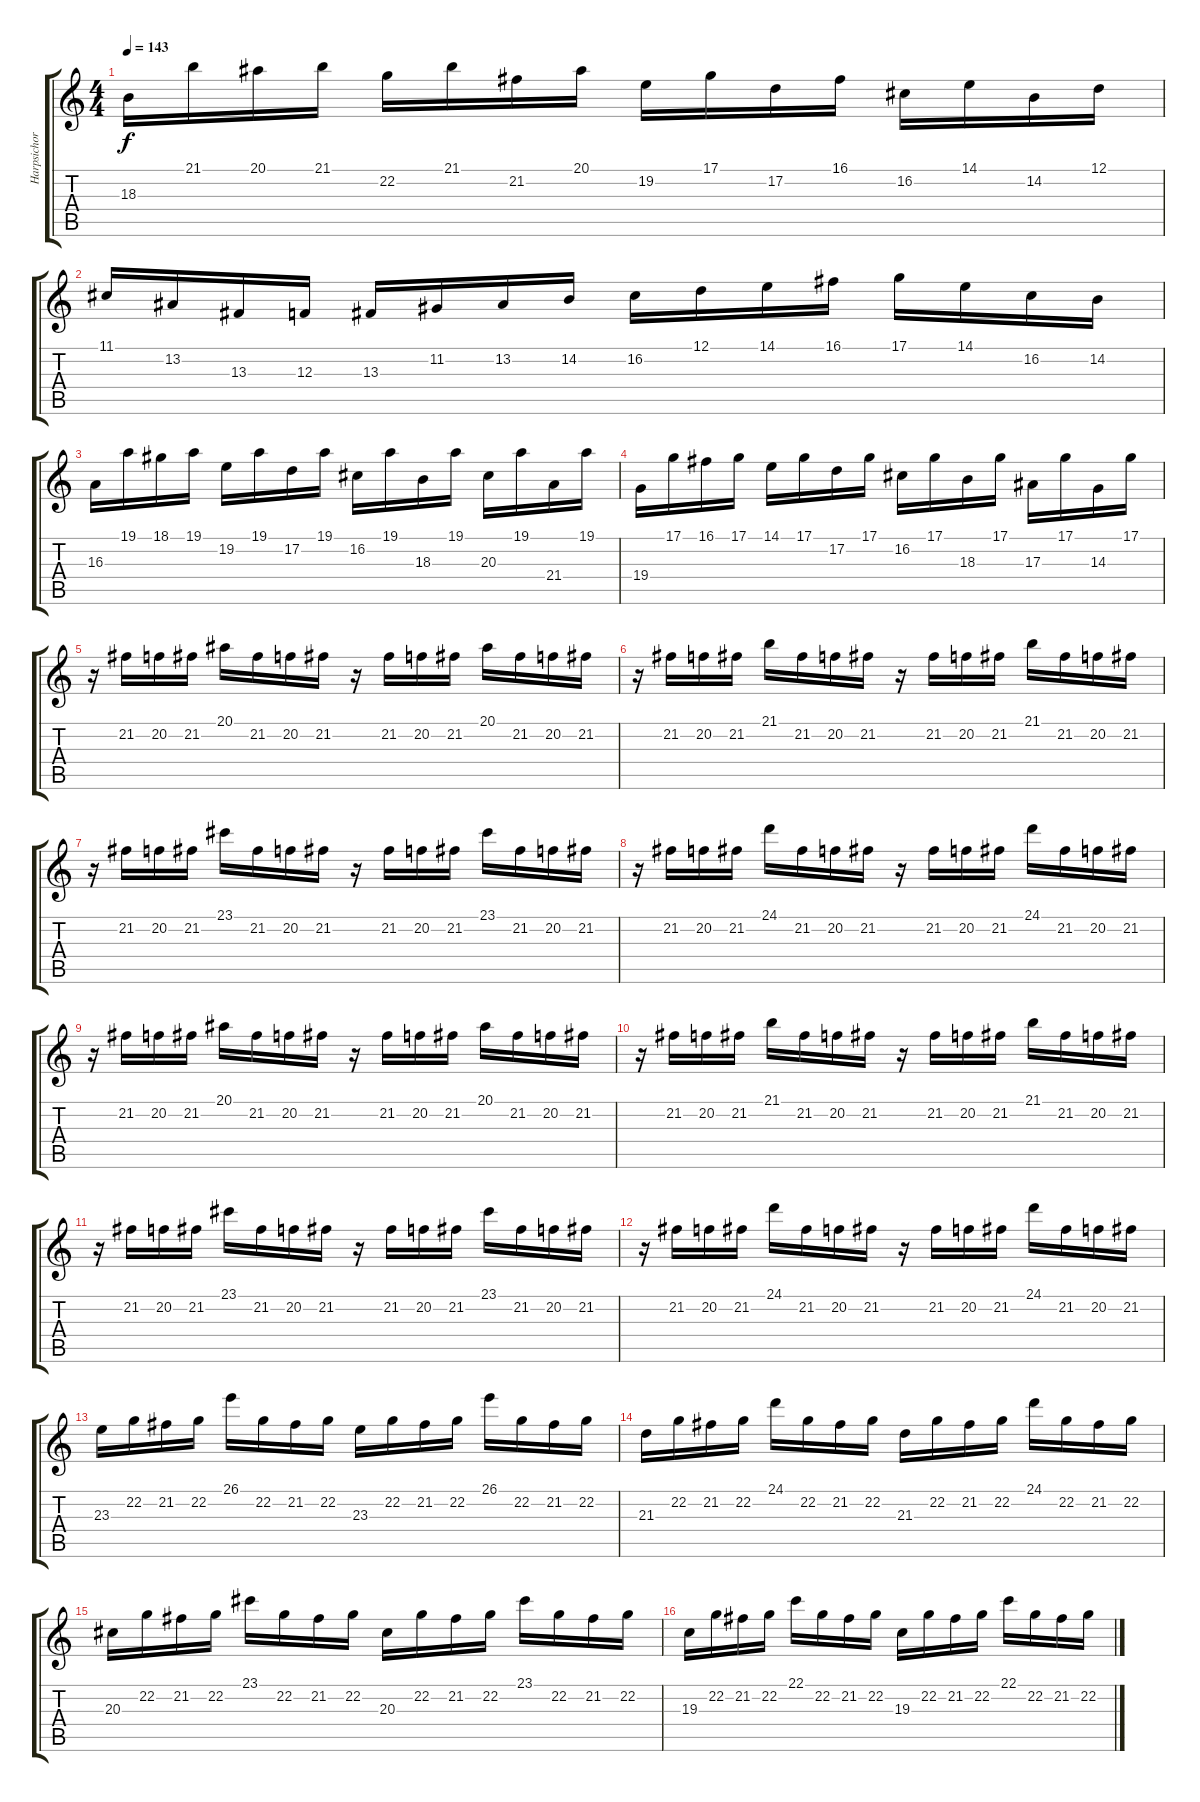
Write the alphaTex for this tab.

\track ("Harpsichord" "Harpsichor") {instrument harpsichord}
\staff {score tabs}
\tuning (D4 A3 F3 C3 G2 D2) {hide}
\ts (4 4)
\tempo 143
\clef g2
\ks c
18.3.16{dy f} 21.1.16 20.1.16 21.1.16 22.2.16 21.1.16 21.2.16 20.1.16 19.2.16 17.1.16 17.2.16 16.1.16 16.2.16 14.1.16 14.2.16 12.1.16 |
11.1.16 13.2.16 13.3.16 12.3.16 13.3.16 11.2.16 13.2.16 14.2.16 16.2.16 12.1.16 14.1.16 16.1.16 17.1.16 14.1.16 16.2.16 14.2.16 |
16.3.16 19.1.16 18.1.16 19.1.16 19.2.16 19.1.16 17.2.16 19.1.16 16.2.16 19.1.16 18.3.16 19.1.16 20.3.16 19.1.16 21.4.16 19.1.16 |
19.4.16 17.1.16 16.1.16 17.1.16 14.1.16 17.1.16 17.2.16 17.1.16 16.2.16 17.1.16 18.3.16 17.1.16 17.3.16 17.1.16 14.3.16 17.1.16 |
r.16 21.2.16 20.2.16 21.2.16 20.1.16 21.2.16 20.2.16 21.2.16 r.16 21.2.16 20.2.16 21.2.16 20.1.16 21.2.16 20.2.16 21.2.16 |
r.16 21.2.16 20.2.16 21.2.16 21.1.16 21.2.16 20.2.16 21.2.16 r.16 21.2.16 20.2.16 21.2.16 21.1.16 21.2.16 20.2.16 21.2.16 |
r.16 21.2.16 20.2.16 21.2.16 23.1.16 21.2.16 20.2.16 21.2.16 r.16 21.2.16 20.2.16 21.2.16 23.1.16 21.2.16 20.2.16 21.2.16 |
r.16 21.2.16 20.2.16 21.2.16 24.1.16 21.2.16 20.2.16 21.2.16 r.16 21.2.16 20.2.16 21.2.16 24.1.16 21.2.16 20.2.16 21.2.16 |
r.16 21.2.16 20.2.16 21.2.16 20.1.16 21.2.16 20.2.16 21.2.16 r.16 21.2.16 20.2.16 21.2.16 20.1.16 21.2.16 20.2.16 21.2.16 |
r.16 21.2.16 20.2.16 21.2.16 21.1.16 21.2.16 20.2.16 21.2.16 r.16 21.2.16 20.2.16 21.2.16 21.1.16 21.2.16 20.2.16 21.2.16 |
r.16 21.2.16 20.2.16 21.2.16 23.1.16 21.2.16 20.2.16 21.2.16 r.16 21.2.16 20.2.16 21.2.16 23.1.16 21.2.16 20.2.16 21.2.16 |
r.16 21.2.16 20.2.16 21.2.16 24.1.16 21.2.16 20.2.16 21.2.16 r.16 21.2.16 20.2.16 21.2.16 24.1.16 21.2.16 20.2.16 21.2.16 |
23.3.16 22.2.16 21.2.16 22.2.16 26.1.16 22.2.16 21.2.16 22.2.16 23.3.16 22.2.16 21.2.16 22.2.16 26.1.16 22.2.16 21.2.16 22.2.16 |
21.3.16 22.2.16 21.2.16 22.2.16 24.1.16 22.2.16 21.2.16 22.2.16 21.3.16 22.2.16 21.2.16 22.2.16 24.1.16 22.2.16 21.2.16 22.2.16 |
20.3.16 22.2.16 21.2.16 22.2.16 23.1.16 22.2.16 21.2.16 22.2.16 20.3.16 22.2.16 21.2.16 22.2.16 23.1.16 22.2.16 21.2.16 22.2.16 |
19.3.16 22.2.16 21.2.16 22.2.16 22.1.16 22.2.16 21.2.16 22.2.16 19.3.16 22.2.16 21.2.16 22.2.16 22.1.16 22.2.16 21.2.16 22.2.16
